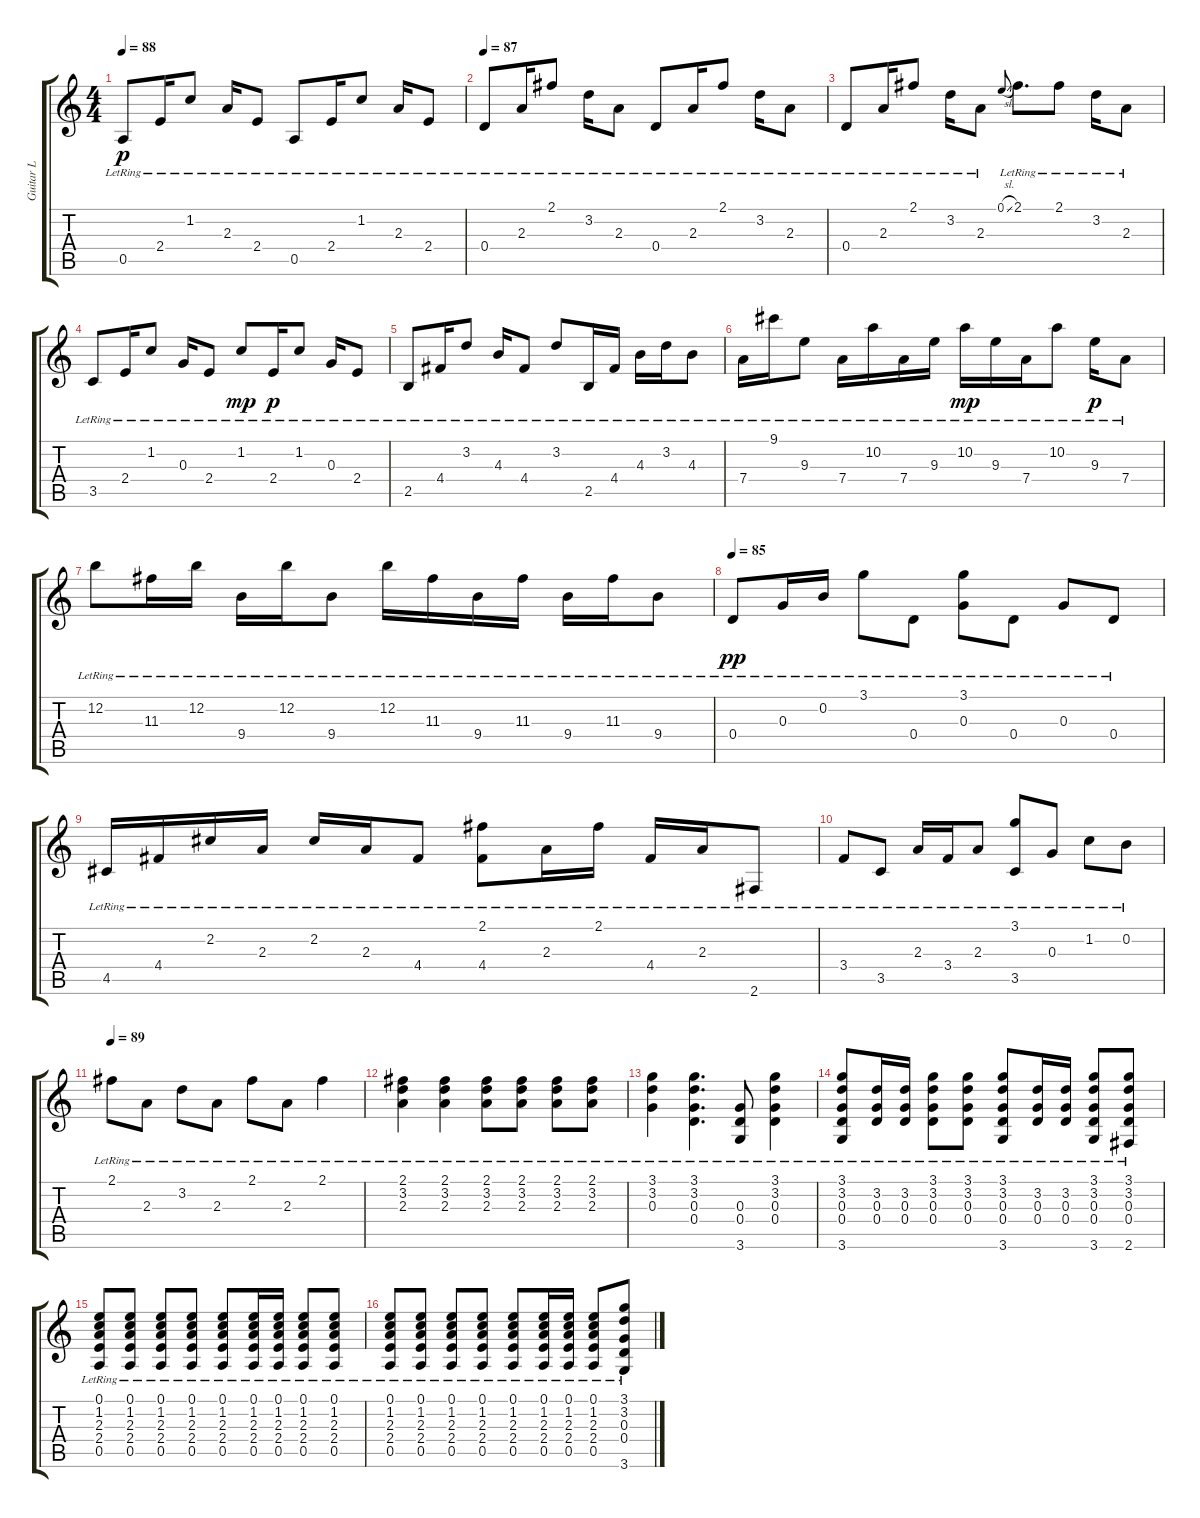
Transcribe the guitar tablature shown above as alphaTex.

\track ("Guitar L" "Guitar L") {instrument acousticguitarsteel}
\staff {score tabs}
\tuning (E4 B3 G3 D3 A2 E2) {hide}
\ts (4 4)
\tempo 88
\clef g2
\ks c
0.5{lr}.8{dy p} 2.4{lr}.16 1.2{lr}.8 2.3{lr}.16 2.4{lr}.8 0.5{lr}.8 2.4{lr}.16 1.2{lr}.8 2.3{lr}.16 2.4{lr}.8 |
\tempo 87
0.4{lr}.8 2.3{lr}.16 2.1{lr}.8 3.2{lr}.16 2.3{lr}.8 0.4{lr}.8 2.3{lr}.16 2.1{lr}.8 3.2{lr}.16 2.3{lr}.8 |
0.4{lr}.8 2.3{lr}.16 2.1{lr}.8 3.2{lr}.16 2.3{lr}.8 0.1{sl}.8{gr onbeat} 2.1{lr}.8{d} 2.1{lr}.8 3.2{lr}.16 2.3{lr}.8 |
3.5{lr}.8 2.4{lr}.16 1.2{lr}.8 0.3{lr}.16 2.4{lr}.8 1.2{lr}.8{dy mp} 2.4{lr}.16{dy p} 1.2{lr}.8 0.3{lr}.16 2.4{lr}.8 |
2.5{lr}.8 4.4{lr}.16 3.2{lr}.8 4.3{lr}.16 4.4{lr}.8 3.2{lr}.8 2.5{lr}.16 4.4{lr}.16 4.3{lr}.16 3.2{lr}.16 4.3{lr}.8 |
7.4{lr}.16 9.1{lr}.16 9.3{lr}.8 7.4{lr}.16 10.2{lr}.16 7.4{lr}.16 9.3{lr}.16 10.2{lr}.16{dy mp} 9.3{lr}.16 7.4{lr}.16 10.2{lr}.8 9.3{lr}.16{dy p} 7.4{lr}.8 |
12.2{lr}.8 11.3{lr}.16 12.2{lr}.16 9.4{lr}.16 12.2{lr}.16 9.4{lr}.8 12.2{lr}.16 11.3{lr}.16 9.4{lr}.16 11.3{lr}.16 9.4{lr}.16 11.3{lr}.16 9.4{lr}.8 |
\tempo 85
0.4{lr}.8{dy pp} 0.3{lr}.16 0.2{lr}.16 3.1{lr}.8 0.4{lr}.8 (3.1{lr} 0.3{lr}).8 0.4{lr}.8 0.3{lr}.8 0.4{lr}.8 |
4.5{lr}.16 4.4{lr}.16 2.2{lr}.16 2.3{lr}.16 2.2{lr}.16 2.3{lr}.16 4.4{lr}.8 (2.1{lr} 4.4{lr}).8 2.3{lr}.16 2.1{lr}.16 4.4{lr}.16 2.3{lr}.16 2.6{lr}.8 |
3.4{lr}.8 3.5{lr}.8 2.3{lr}.16 3.4{lr}.16 2.3{lr}.8 (3.1{lr} 3.5{lr}).8 0.3{lr}.8 1.2{lr}.8 0.2{lr}.8 |
\tempo 89
2.1{lr}.8 2.3{lr}.8 3.2{lr}.8 2.3{lr}.8 2.1{lr}.8 2.3{lr}.8 2.1{lr}.4 |
(2.1{lr} 3.2{lr} 2.3{lr}).4 (2.1{lr} 3.2{lr} 2.3{lr}).4 (2.1{lr} 3.2{lr} 2.3{lr}).8 (2.1{lr} 3.2{lr} 2.3{lr}).8 (2.1{lr} 3.2{lr} 2.3{lr}).8 (2.1{lr} 3.2{lr} 2.3{lr}).8 |
(3.1{lr} 3.2{lr} 0.3{lr}).4 (3.1{lr} 3.2{lr} 0.3{lr} 0.4{lr}).4{d} (0.3{lr} 0.4{lr} 3.6{lr}).8 (3.1{lr} 3.2{lr} 0.3{lr} 0.4{lr}).4 |
(3.1{lr} 3.2{lr} 0.3{lr} 0.4{lr} 3.6{lr}).8 (3.2{lr} 0.3{lr} 0.4{lr}).16 (3.2{lr} 0.3{lr} 0.4{lr}).16 (3.1{lr} 3.2{lr} 0.3{lr} 0.4{lr}).8 (3.1{lr} 3.2{lr} 0.3{lr} 0.4{lr}).8 (3.1{lr} 3.2{lr} 0.3{lr} 0.4{lr} 3.6{lr}).8 (3.2{lr} 0.3{lr} 0.4{lr}).16 (3.2{lr} 0.3{lr} 0.4{lr}).16 (3.1{lr} 3.2{lr} 0.3{lr} 0.4{lr} 3.6{lr}).8 (3.1{lr} 3.2{lr} 0.3{lr} 0.4{lr} 2.6{lr}).8 |
(0.1{lr} 1.2{lr} 2.3{lr} 2.4{lr} 0.5{lr}).8 (0.1{lr} 1.2{lr} 2.3{lr} 2.4{lr} 0.5{lr}).8 (0.1{lr} 1.2{lr} 2.3{lr} 2.4{lr} 0.5{lr}).8 (0.1{lr} 1.2{lr} 2.3{lr} 2.4{lr} 0.5{lr}).8 (0.1{lr} 1.2{lr} 2.3{lr} 2.4{lr} 0.5{lr}).8 (0.1{lr} 1.2{lr} 2.3{lr} 2.4{lr} 0.5{lr}).16 (0.1{lr} 1.2{lr} 2.3{lr} 2.4{lr} 0.5{lr}).16 (0.1{lr} 1.2{lr} 2.3{lr} 2.4{lr} 0.5{lr}).8 (0.1{lr} 1.2{lr} 2.3{lr} 2.4{lr} 0.5{lr}).8 |
(0.1{lr} 1.2{lr} 2.3{lr} 2.4{lr} 0.5{lr}).8 (0.1{lr} 1.2{lr} 2.3{lr} 2.4{lr} 0.5{lr}).8 (0.1{lr} 1.2{lr} 2.3{lr} 2.4{lr} 0.5{lr}).8 (0.1{lr} 1.2{lr} 2.3{lr} 2.4{lr} 0.5{lr}).8 (0.1{lr} 1.2{lr} 2.3{lr} 2.4{lr} 0.5{lr}).8 (0.1{lr} 1.2{lr} 2.3{lr} 2.4{lr} 0.5{lr}).16 (0.1{lr} 1.2{lr} 2.3{lr} 2.4{lr} 0.5{lr}).16 (0.1{lr} 1.2{lr} 2.3{lr} 2.4{lr} 0.5{lr}).8 (3.1{lr} 3.2{lr} 0.3{lr} 0.4{lr} 3.6{lr}).8
